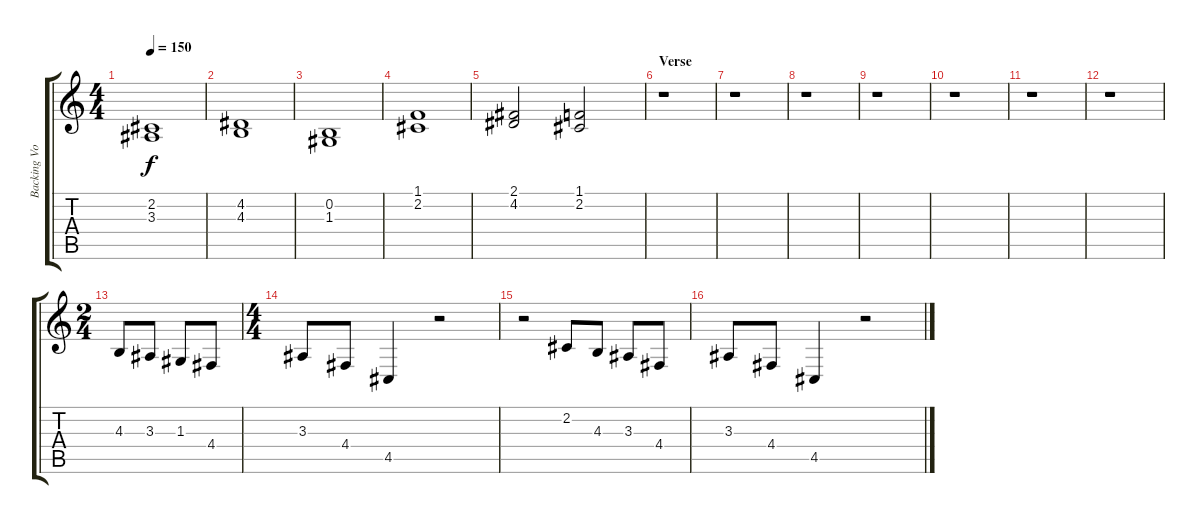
\track ("Backing Vox" "Backing Vo") {instrument tenorsax}
\staff {score tabs}
\tuning (E4 B3 G3 D3 A2 E2) {hide}
\ts (4 4)
\tempo 150
\clef g2
\ks c
(2.2 3.3).1{dy f} |
(4.2 4.3).1 |
(0.2 1.3).1 |
(1.1 2.2).1 |
(2.1 4.2).2 (1.1 2.2).2 |
\section ("" "Verse")
r.1 |
r.1 |
r.1 |
r.1 |
r.1 |
r.1 |
r.1 |
\ts (2 4)
4.3.8 3.3.8 1.3.8 4.4.8 |
\ts (4 4)
3.3.8 4.4.8 4.5.4 r.2 |
r.2 2.2.8 4.3.8 3.3.8 4.4.8 |
3.3.8 4.4.8 4.5.4 r.2
